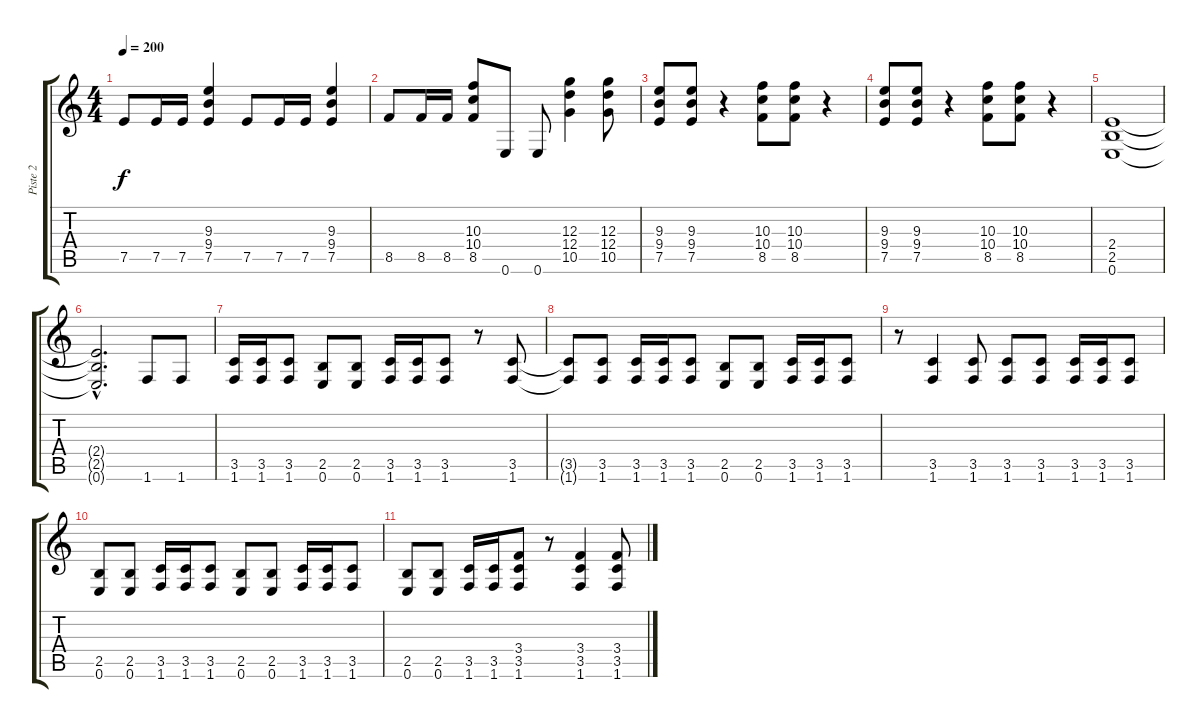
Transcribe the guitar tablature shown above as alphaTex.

\track ("Piste 2" "Piste 2") {instrument distortionguitar}
\staff {score tabs}
\tuning (E4 B3 G3 D3 A2 E2) {hide}
\ts (4 4)
\tempo 200
\clef g2
\ks c
7.5.8{dy f} 7.5.16 7.5.16 (9.3 9.4 7.5).4 7.5.8 7.5.16 7.5.16 (9.3 9.4 7.5).4 |
8.5.8 8.5.16 8.5.16 (10.3 10.4 8.5).8 0.6.8 0.6.8 (12.3 12.4 10.5).4 (12.3 12.4 10.5).8 |
(9.3 9.4 7.5).8 (9.3 9.4 7.5).8 r.4 (10.3 10.4 8.5).8 (10.3 10.4 8.5).8 r.4 |
(9.3 9.4 7.5).8 (9.3 9.4 7.5).8 r.4 (10.3 10.4 8.5).8 (10.3 10.4 8.5).8 r.4 |
(2.4 2.5 0.6).1 |
(2.4{hac t} 2.5{hac t} 0.6{hac t}).2{d} 1.6.8 1.6.8 |
(3.5 1.6).16 (3.5 1.6).16 (3.5 1.6).8 (2.5 0.6).8 (2.5 0.6).8 (3.5 1.6).16 (3.5 1.6).16 (3.5 1.6).8 r.8 (3.5 1.6).8 |
(3.5{t} 1.6{t}).8 (3.5 1.6).8 (3.5 1.6).16 (3.5 1.6).16 (3.5 1.6).8 (2.5 0.6).8 (2.5 0.6).8 (3.5 1.6).16 (3.5 1.6).16 (3.5 1.6).8 |
r.8 (3.5 1.6).4 (3.5 1.6).8 (3.5 1.6).8 (3.5 1.6).8 (3.5 1.6).16 (3.5 1.6).16 (3.5 1.6).8 |
(2.5 0.6).8 (2.5 0.6).8 (3.5 1.6).16 (3.5 1.6).16 (3.5 1.6).8 (2.5 0.6).8 (2.5 0.6).8 (3.5 1.6).16 (3.5 1.6).16 (3.5 1.6).8 |
(2.5 0.6).8 (2.5 0.6).8 (3.5 1.6).16 (3.5 1.6).16 (3.4 3.5 1.6).8 r.8 (3.4 3.5 1.6).4 (3.4 3.5 1.6).8
